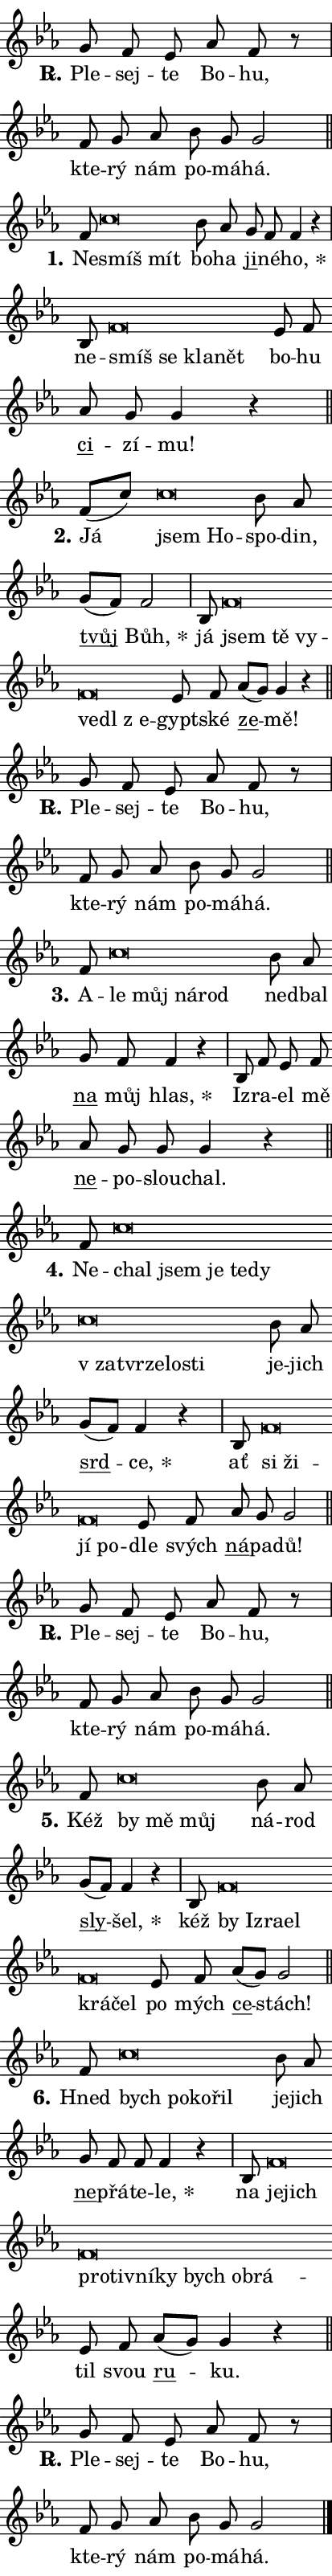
\version "2.24.0"
\header { tagline = "" }
\paper {
  indent = 0\cm
  top-margin = 0\cm
  right-margin = 0\cm
  bottom-margin = 0\cm
  left-margin = 0\cm
  paper-width = 7\cm
  page-breaking = #ly:one-page-breaking
  system-system-spacing.basic-distance = #11
  score-system-spacing.basic-distance = #11
  ragged-last = ##f
}


%% Author: Thomas Morley
%% https://lists.gnu.org/archive/html/lilypond-user/2020-05/msg00002.html
#(define (line-position grob)
"Returns position of @var[grob} in current system:
   @code{'start}, if at first time-step
   @code{'end}, if at last time-step
   @code{'middle} otherwise
"
  (let* ((col (ly:item-get-column grob))
         (ln (ly:grob-object col 'left-neighbor))
         (rn (ly:grob-object col 'right-neighbor))
         (col-to-check-left (if (ly:grob? ln) ln col))
         (col-to-check-right (if (ly:grob? rn) rn col))
         (break-dir-left
           (and
             (ly:grob-property col-to-check-left 'non-musical #f)
             (ly:item-break-dir col-to-check-left)))
         (break-dir-right
           (and
             (ly:grob-property col-to-check-right 'non-musical #f)
             (ly:item-break-dir col-to-check-right))))
        (cond ((eqv? 1 break-dir-left) 'start)
              ((eqv? -1 break-dir-right) 'end)
              (else 'middle))))

#(define (tranparent-at-line-position vctor)
  (lambda (grob)
  "Relying on @code{line-position} select the relevant enry from @var{vctor}.
Used to determine transparency,"
    (case (line-position grob)
      ((end) (not (vector-ref vctor 0)))
      ((middle) (not (vector-ref vctor 1)))
      ((start) (not (vector-ref vctor 2))))))

noteHeadBreakVisibility =
#(define-music-function (break-visibility)(vector?)
"Makes @code{NoteHead}s transparent relying on @var{break-visibility}"
#{
  \override NoteHead.transparent =
    #(tranparent-at-line-position break-visibility)
#})

#(define delete-ledgers-for-transparent-note-heads
  (lambda (grob)
    "Reads whether a @code{NoteHead} is transparent.
If so this @code{NoteHead} is removed from @code{'note-heads} from
@var{grob}, which is supposed to be @code{LedgerLineSpanner}.
As a result ledgers are not printed for this @code{NoteHead}"
    (let* ((nhds-array (ly:grob-object grob 'note-heads))
           (nhds-list
             (if (ly:grob-array? nhds-array)
                 (ly:grob-array->list nhds-array)
                 '()))
           ;; Relies on the transparent-property being done before
           ;; Staff.LedgerLineSpanner.after-line-breaking is executed.
           ;; This is fragile ...
           (to-keep
             (remove
               (lambda (nhd)
                 (ly:grob-property nhd 'transparent #f))
               nhds-list)))
      ;; TODO find a better method to iterate over grob-arrays, similiar
      ;; to filter/remove etc for lists
      ;; For now rebuilt from scratch
      (set! (ly:grob-object grob 'note-heads)  '())
      (for-each
        (lambda (nhd)
          (ly:pointer-group-interface::add-grob grob 'note-heads nhd))
        to-keep))))

hideNotes = {
  \noteHeadBreakVisibility #begin-of-line-visible
}
unHideNotes = {
  \noteHeadBreakVisibility #all-visible
}

% work-around for resetting accidentals
% https://lilypond.org/doc/v2.23/Documentation/notation/displaying-rhythms#unmetered-music
cadenzaMeasure = {
  \cadenzaOff
  \partial 1024 s1024
  \cadenzaOn
}

#(define-markup-command (accent layout props text) (markup?)
  "Underline accented syllable"
  (interpret-markup layout props
    #{\markup \override #'(offset . 4.3) \underline { #text }#}))

responsum = \markup \concat {
  "R" \hspace #-1.05 \path #0.1 #'((moveto 0 0.07) (lineto 0.9 0.8)) \hspace #0.05 "."
}

\layout {
    \context {
        \Staff
        \remove "Time_signature_engraver"
        \override LedgerLineSpanner.after-line-breaking = #delete-ledgers-for-transparent-note-heads
    }
    \context {
        \Voice {
            \override NoteHead.output-attributes = #'((class . "notehead"))
            \override Hairpin.height = #0.55
        }
    }
    \context {
        \Lyrics {
            \override StanzaNumber.output-attributes = #'((class . "stanzanumber"))
            \override LyricSpace.minimum-distance = #0.9
            \override LyricText.font-name = #"TeX Gyre Schola"
            \override LyricText.font-size = 1
            \override StanzaNumber.font-name = #"TeX Gyre Schola Bold"
            \override StanzaNumber.font-size = 1
        }
    }
}

% magnetic-lyrics.ily
%
%   written by
%     Jean Abou Samra <jean@abou-samra.fr>
%     Werner Lemberg <wl@gnu.org>
%
%   adapted by
%     Jiri Hon <jiri.hon@gmail.com>
%
% Version 2022-Apr-15

% https://www.mail-archive.com/lilypond-user@gnu.org/msg149350.html

#(define (Left_hyphen_pointer_engraver context)
   "Collect syllable-hyphen-syllable occurrences in lyrics and store
them in properties.  This engraver only looks to the left.  For
example, if the lyrics input is @code{foo -- bar}, it does the
following.

@itemize @bullet
@item
Set the @code{text} property of the @code{LyricHyphen} grob between
@q{foo} and @q{bar} to @code{foo}.

@item
Set the @code{left-hyphen} property of the @code{LyricText} grob with
text @q{foo} to the @code{LyricHyphen} grob between @q{foo} and
@q{bar}.
@end itemize

Use this auxiliary engraver in combination with the
@code{lyric-@/text::@/apply-@/magnetic-@/offset!} hook."
   (let ((hyphen #f)
         (text #f))
     (make-engraver
      (acknowledgers
       ((lyric-syllable-interface engraver grob source-engraver)
        (set! text grob)))
      (end-acknowledgers
       ((lyric-hyphen-interface engraver grob source-engraver)
        ;(when (not (grob::has-interface grob 'lyric-space-interface))
          (set! hyphen grob)));)
      ((stop-translation-timestep engraver)
       (when (and text hyphen)
         (ly:grob-set-object! text 'left-hyphen hyphen))
       (set! text #f)
       (set! hyphen #f)))))

#(define (lyric-text::apply-magnetic-offset! grob)
   "If the space between two syllables is less than the value in
property @code{LyricText@/.details@/.squash-threshold}, move the right
syllable to the left so that it gets concatenated with the left
syllable.

Use this function as a hook for
@code{LyricText@/.after-@/line-@/breaking} if the
@code{Left_@/hyphen_@/pointer_@/engraver} is active."
   (let ((hyphen (ly:grob-object grob 'left-hyphen #f)))
     (when hyphen
       (let ((left-text (ly:spanner-bound hyphen LEFT)))
         (when (grob::has-interface left-text 'lyric-syllable-interface)
           (let* ((common (ly:grob-common-refpoint grob left-text X))
                  (this-x-ext (ly:grob-extent grob common X))
                  (left-x-ext
                   (begin
                     ;; Trigger magnetism for left-text.
                     (ly:grob-property left-text 'after-line-breaking)
                     (ly:grob-extent left-text common X)))
                  ;; `delta` is the gap width between two syllables.
                  (delta (- (interval-start this-x-ext)
                            (interval-end left-x-ext)))
                  (details (ly:grob-property grob 'details))
                  (threshold (assoc-get 'squash-threshold details 0.2)))
             (when (< delta threshold)
               (let* (;; We have to manipulate the input text so that
                      ;; ligatures crossing syllable boundaries are not
                      ;; disabled.  For languages based on the Latin
                      ;; script this is essentially a beautification.
                      ;; However, for non-Western scripts it can be a
                      ;; necessity.
                      (lt (ly:grob-property left-text 'text))
                      (rt (ly:grob-property grob 'text))
                      (is-space (grob::has-interface hyphen 'lyric-space-interface))
                      (space (if is-space " " ""))
                      (space-markup (grob-interpret-markup grob " "))
                      (space-size (interval-length (ly:stencil-extent space-markup X)))
                      (extra-delta (if is-space space-size 0))
                      ;; Append new syllable.
                      (ltrt-space (if (and (string? lt) (string? rt))
                                (string-append lt space rt)
                                (make-concat-markup (list lt space rt))))
                      ;; Right-align `ltrt` to the right side.
                      (ltrt-space-markup (grob-interpret-markup
                               grob
                               (make-translate-markup
                                (cons (interval-length this-x-ext) 0)
                                (make-right-align-markup ltrt-space)))))
                 (begin
                   ;; Don't print `left-text`.
                   (ly:grob-set-property! left-text 'stencil #f)
                   ;; Set text and stencil (which holds all collected
                   ;; syllables so far) and shift it to the left.
                   (ly:grob-set-property! grob 'text ltrt-space)
                   (ly:grob-set-property! grob 'stencil ltrt-space-markup)
                   (ly:grob-translate-axis! grob (- (- delta extra-delta)) X))))))))))


#(define (lyric-hyphen::displace-bounds-first grob)
   ;; Make very sure this callback isn't triggered too early.
   (let ((left (ly:spanner-bound grob LEFT))
         (right (ly:spanner-bound grob RIGHT)))
     (ly:grob-property left 'after-line-breaking)
     (ly:grob-property right 'after-line-breaking)
     (ly:lyric-hyphen::print grob)))

squashThreshold = #0.4

\layout {
  \context {
    \Lyrics
    \consists #Left_hyphen_pointer_engraver
    \override LyricText.after-line-breaking =
      #lyric-text::apply-magnetic-offset!
    \override LyricHyphen.stencil = #lyric-hyphen::displace-bounds-first
    \override LyricText.details.squash-threshold = \squashThreshold
    \override LyricHyphen.minimum-distance = 0
    \override LyricHyphen.minimum-length = \squashThreshold
  }
}

squash = \override LyricText.details.squash-threshold = 9999
unSquash = \override LyricText.details.squash-threshold = \squashThreshold

left = \override LyricText.self-alignment-X = #LEFT
unLeft = \revert LyricText.self-alignment-X

starOffset = #(lambda (grob) 
                (let ((x_offset (ly:self-alignment-interface::aligned-on-x-parent grob)))
                  (if (= x_offset 0) 0 (+ x_offset 1.2))))

star = #(define-music-function (syllable)(string?)
"Append star separator at the end of a syllable"
#{
  \once \override LyricText.X-offset = #starOffset
  \lyricmode { \markup {
    #syllable
    \override #'((font-name . "TeX Gyre Schola Bold")) \hspace #0.2 \lower #0.65 \larger "*"
  } }
#})

starAccent = #(define-music-function (syllable)(string?)
"Append star separator at the end of a syllable and make accent"
#{
  \once \override LyricText.X-offset = #starOffset
  \lyricmode { \markup {
    \accent #syllable
    \override #'((font-name . "TeX Gyre Schola Bold")) \hspace #0.2 \lower #0.65 \larger "*"
  } }
#})

breath = #(define-music-function (syllable)(string?)
"Append breathing indicator at the end of a syllable"
#{
  \lyricmode { \markup { #syllable "+" } }
#})

optionalBreath = #(define-music-function (syllable)(string?)
"Append optional breathing indicator at the end of a syllable"
#{
  \lyricmode { \markup { #syllable "(+)" } }
#})


\score {
    <<
        \new Voice = "melody" { \cadenzaOn \key es \major \relative { g'8 f es as f r \cadenzaMeasure \bar "|" f g as \bar "" bes g g2 \cadenzaMeasure \bar "||" \break } }
        \new Lyrics \lyricsto "melody" { \lyricmode { \set stanza = \responsum
Ple -- sej -- te Bo -- hu, kte -- rý nám po -- má -- há. } }
    >>
    \layout {}
}

\score {
    <<
        \new Voice = "melody" { \cadenzaOn \key es \major \relative { f'8 c'\breve*1/16 \hideNotes \breve*1/16 \bar "" \unHideNotes bes8 as \bar "" g f f4 r \cadenzaMeasure \bar "|" bes,8 f'\breve*1/16 \hideNotes \breve*1/16 \bar "" \breve*1/16 \breve*1/16 \bar "" \unHideNotes es8 f \bar "" as g g4 r \cadenzaMeasure \bar "||" \break } }
        \new Lyrics \lyricsto "melody" { \lyricmode { \set stanza = "1."
Ne -- \left smíš \squash mít \unLeft \unSquash bo -- ha \markup \accent ji -- né -- \star ho, ne -- \left smíš \squash se kla -- nět \unLeft \unSquash bo -- hu \markup \accent ci -- zí -- mu! } }
    >>
    \layout {}
}

\score {
    <<
        \new Voice = "melody" { \cadenzaOn \key es \major \relative { f'8[( c')] c\breve*1/16 \hideNotes \breve*1/16 \bar "" \unHideNotes bes8 as \bar "" g[( f)] f2 \cadenzaMeasure \bar "|" bes,8 f'\breve*1/16 \hideNotes \breve*1/16 \bar "" \breve*1/16 \bar "" \breve*1/16 \bar "" \breve*1/16 \breve*1/16 \bar "" \unHideNotes es8 f \bar "" as[( g)] g4 r \cadenzaMeasure \bar "||" \break } }
        \new Lyrics \lyricsto "melody" { \lyricmode { \set stanza = "2."
Já \left jsem \squash Ho -- \unLeft \unSquash spo -- din, \markup \accent tvůj \star Bůh, já \left jsem \squash tě vy -- ve -- dl "z e" -- \unLeft \unSquash gypt -- ské \markup \accent ze -- mě! } }
    >>
    \layout {}
}

\score {
    <<
        \new Voice = "melody" { \cadenzaOn \key es \major \relative { g'8 f es as f r \cadenzaMeasure \bar "|" f g as \bar "" bes g g2 \cadenzaMeasure \bar "||" \break } }
        \new Lyrics \lyricsto "melody" { \lyricmode { \set stanza = \responsum
Ple -- sej -- te Bo -- hu, kte -- rý nám po -- má -- há. } }
    >>
    \layout {}
}

\score {
    <<
        \new Voice = "melody" { \cadenzaOn \key es \major \relative { f'8 c'\breve*1/16 \hideNotes \breve*1/16 \bar "" \breve*1/16 \breve*1/16 \bar "" \unHideNotes bes8 as \bar "" g f f4 r \cadenzaMeasure \bar "|" bes,8 f'8 es8 f \bar "" as g g g4 r \cadenzaMeasure \bar "||" \break } }
        \new Lyrics \lyricsto "melody" { \lyricmode { \set stanza = "3."
A -- \left le \squash můj ná -- rod \unLeft \unSquash ne -- dbal \markup \accent na můj \star hlas, Iz -- ra -- el mě \markup \accent ne -- po -- slou -- chal. } }
    >>
    \layout {}
}

\score {
    <<
        \new Voice = "melody" { \cadenzaOn \key es \major \relative { f'8 c'\breve*1/16 \hideNotes \breve*1/16 \bar "" \breve*1/16 \bar "" \breve*1/16 \bar "" \breve*1/16 \bar "" \breve*1/16 \bar "" \breve*1/16 \bar "" \breve*1/16 \bar "" \breve*1/16 \breve*1/16 \bar "" \unHideNotes bes8 as \bar "" g[( f)] f4 r \cadenzaMeasure \bar "|" bes,8 f'\breve*1/16 \hideNotes \breve*1/16 \bar "" \breve*1/16 \breve*1/16 \bar "" \unHideNotes es8 f \bar "" as g g2 \cadenzaMeasure \bar "||" \break } }
        \new Lyrics \lyricsto "melody" { \lyricmode { \set stanza = "4."
Ne -- \left chal \squash jsem je te -- dy "v za" -- tvr -- ze -- lo -- sti \unLeft \unSquash je -- jich \markup \accent srd -- \star ce, ať \left si \squash ži -- jí po -- \unLeft \unSquash dle svých \markup \accent ná -- pa -- dů! } }
    >>
    \layout {}
}

\score {
    <<
        \new Voice = "melody" { \cadenzaOn \key es \major \relative { g'8 f es as f r \cadenzaMeasure \bar "|" f g as \bar "" bes g g2 \cadenzaMeasure \bar "||" \break } }
        \new Lyrics \lyricsto "melody" { \lyricmode { \set stanza = \responsum
Ple -- sej -- te Bo -- hu, kte -- rý nám po -- má -- há. } }
    >>
    \layout {}
}

\score {
    <<
        \new Voice = "melody" { \cadenzaOn \key es \major \relative { f'8 c'\breve*1/16 \hideNotes \breve*1/16 \breve*1/16 \bar "" \unHideNotes bes8 as \bar "" g[( f)] f4 r \cadenzaMeasure \bar "|" bes,8 f'\breve*1/16 \hideNotes \breve*1/16 \bar "" \breve*1/16 \bar "" \breve*1/16 \bar "" \breve*1/16 \breve*1/16 \bar "" \unHideNotes es8 f \bar "" as[( g)] g2 \cadenzaMeasure \bar "||" \break } }
        \new Lyrics \lyricsto "melody" { \lyricmode { \set stanza = "5."
Kéž \left by \squash mě můj \unLeft \unSquash ná -- rod \markup \accent sly -- \star šel, kéž \left by \squash Iz -- ra -- el krá -- čel \unLeft \unSquash po mých \markup \accent ce -- stách! } }
    >>
    \layout {}
}

\score {
    <<
        \new Voice = "melody" { \cadenzaOn \key es \major \relative { f'8 c'\breve*1/16 \hideNotes \breve*1/16 \bar "" \breve*1/16 \breve*1/16 \bar "" \unHideNotes bes8 as \bar "" g f f f4 r \cadenzaMeasure \bar "|" bes,8 f'\breve*1/16 \hideNotes \breve*1/16 \bar "" \breve*1/16 \bar "" \breve*1/16 \bar "" \breve*1/16 \bar "" \breve*1/16 \bar "" \breve*1/16 \bar "" \breve*1/16 \breve*1/16 \bar "" \unHideNotes es8 f \bar "" as[( g)] g4 r \cadenzaMeasure \bar "||" \break } }
        \new Lyrics \lyricsto "melody" { \lyricmode { \set stanza = "6."
Hned \left bych \squash po -- ko -- řil \unLeft \unSquash je -- jich \markup \accent ne -- přá -- te -- \star le, na \left je -- \squash jich pro -- tiv -- ní -- ky bych ob -- rá -- \unLeft \unSquash til svou \markup \accent ru -- ku. } }
    >>
    \layout {}
}

\score {
    <<
        \new Voice = "melody" { \cadenzaOn \key es \major \relative { g'8 f es as f r \cadenzaMeasure \bar "|" f g as \bar "" bes g g2 \cadenzaMeasure \bar "||" \break } \bar "|." }
        \new Lyrics \lyricsto "melody" { \lyricmode { \set stanza = \responsum
Ple -- sej -- te Bo -- hu, kte -- rý nám po -- má -- há. } }
    >>
    \layout {}
}
